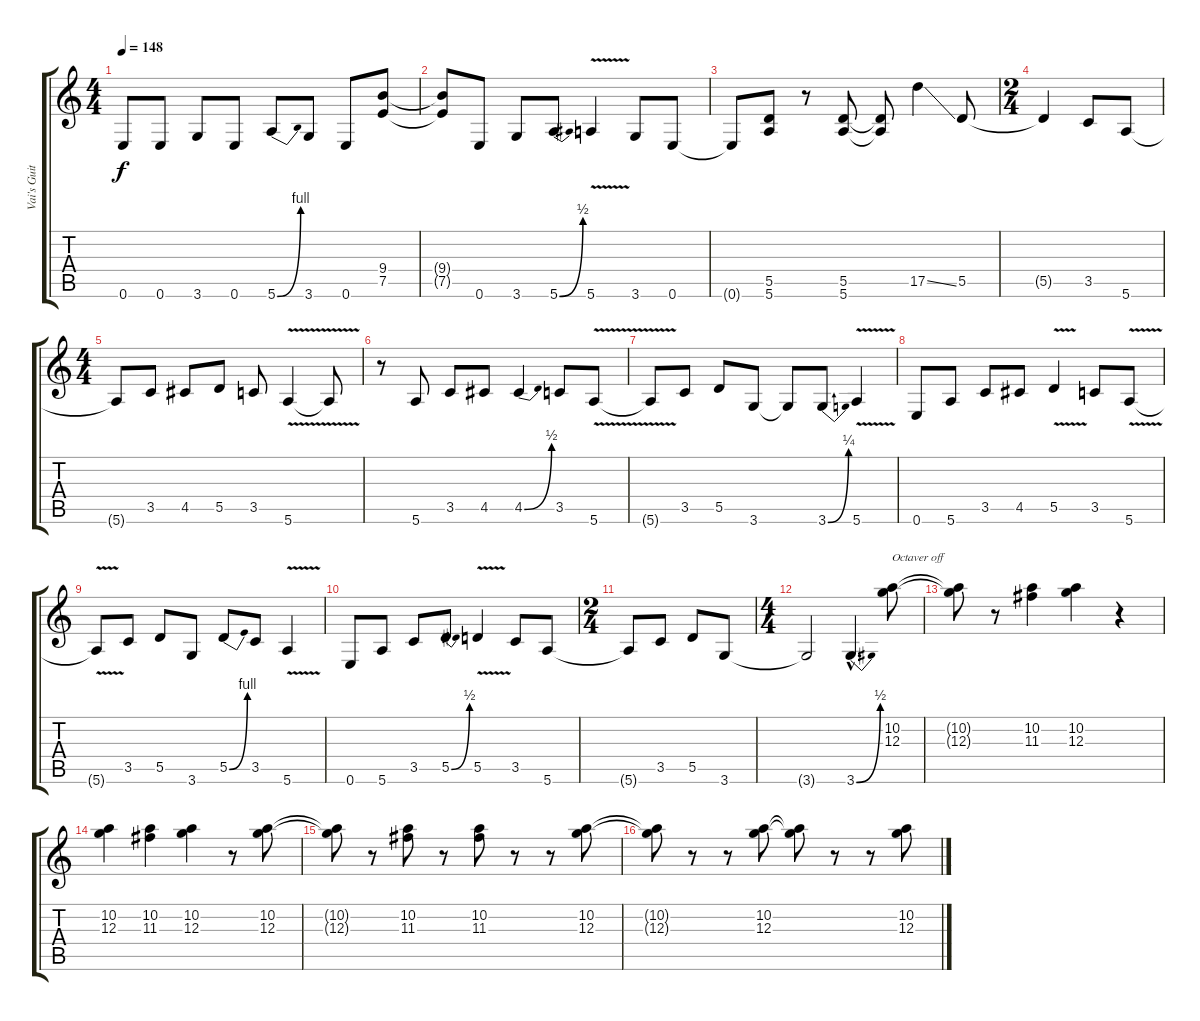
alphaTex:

\track ("Vai's Guitar 1" "Vai's Guit") {instrument distortionguitar}
\staff {score tabs}
\tuning (E4 B3 G3 D3 A2 E2) {hide}
\ts (4 4)
\tempo 148
\clef g2
\ks c
0.6{t}.8{dy f} 0.6.8 3.6.8 0.6.8 5.6{be (bend 0 0 60 4)}.8 3.6.8 0.6.8 (9.4 7.5).8 |
(9.4{t} 7.5{t}).8 0.6.8 3.6.8 5.6{be (bend 0 0 60 2)}.8 5.6{v}.4 3.6.8 0.6.8 |
0.6{t}.8 (5.5 5.6).8 r.8 (5.5 5.6).8 (5.5{t} 5.6{t}).8 17.5{ss}.4 5.5.8 |
\ts (2 4)
5.5{t}.4 3.5.8 5.6.8 |
\ts (4 4)
5.6{t}.8 3.5.8 4.5.8 5.5.8 3.5.8 5.6{v}.4 5.6{t}.8 |
r.8 5.6.8 3.5.8 4.5.8 4.5{be (bend 0 0 60 2)}.4 3.5.8 5.6{v}.8 |
5.6{t}.8 3.5.8 5.5.8 3.6.8 3.6{t}.8 3.6{be (bend 0 0 60 1)}.8 5.6{v}.4 |
0.6.8 5.6.8 3.5.8 4.5.8 5.5{v}.4 3.5.8 5.6{v}.8 |
5.6{t}.8 3.5.8 5.5.8 3.6.8 5.5{be (bend 0 0 60 4)}.8 3.5.8 5.6{v}.4 |
0.6.8 5.6.8 3.5.8 5.5{be (bend 0 0 60 2)}.8 5.5{v}.4 3.5.8 5.6.8 |
\ts (2 4)
5.6{t}.8 3.5.8 5.5.8 3.6.8 |
\ts (4 4)
3.6{t}.2 3.6{be (bend 0 0 60 2) hac}.4{d} (10.2 12.3).8{txt "Octaver off"} |
(10.2{t} 12.3{t}).8 r.8 (10.2 11.3).4 (10.2 12.3).4 r.4 |
(10.2 12.3).4 (10.2 11.3).4 (10.2 12.3).4 r.8 (10.2 12.3).8 |
(10.2{t} 12.3{t}).8 r.8 (10.2 11.3).8 r.8 (10.2 11.3).8 r.8 r.8 (10.2 12.3).8 |
(10.2{t} 12.3{t}).8 r.8 r.8 (10.2 12.3).8 (10.2{t} 12.3{t}).8 r.8 r.8 (10.2 12.3).8
